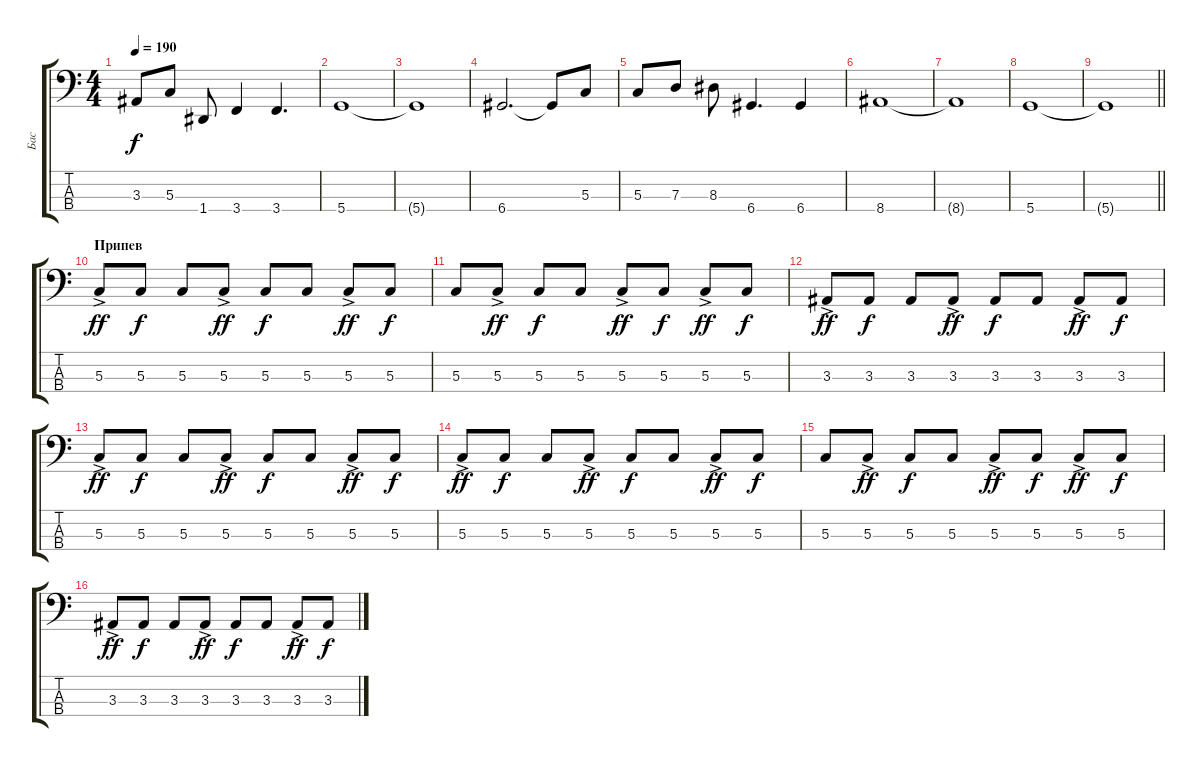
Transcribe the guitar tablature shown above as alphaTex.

\track ("Бас" "Бас") {instrument electricbassfinger}
\staff {score tabs}
\tuning (F2 C2 G1 D1) {hide}
\ts (4 4)
\tempo 190
\clef f4
\ks c
3.3.8{dy f} 5.3.8 1.4.8 3.4.4 3.4.4{d} |
5.4.1 |
5.4{t}.1 |
6.4.2{d} 6.4{t}.8 5.3.8 |
5.3.8 7.3.8 8.3.8 6.4.4{d} 6.4.4 |
8.4.1 |
8.4{t}.1 |
5.4.1 |
\barLineRight lightlight
5.4{t}.1 |
\section ("" "Припев")
5.3{ac}.8{dy ff} 5.3.8{dy f} 5.3.8 5.3{ac}.8{dy ff} 5.3.8{dy f} 5.3.8 5.3{ac}.8{dy ff} 5.3.8{dy f} |
5.3.8 5.3{ac}.8{dy ff} 5.3.8{dy f} 5.3.8 5.3{ac}.8{dy ff} 5.3.8{dy f} 5.3{ac}.8{dy ff} 5.3.8{dy f} |
3.3{ac}.8{dy ff} 3.3.8{dy f} 3.3.8 3.3{ac}.8{dy ff} 3.3.8{dy f} 3.3.8 3.3{ac}.8{dy ff} 3.3.8{dy f} |
5.3{ac}.8{dy ff} 5.3.8{dy f} 5.3.8 5.3{ac}.8{dy ff} 5.3.8{dy f} 5.3.8 5.3{ac}.8{dy ff} 5.3.8{dy f} |
5.3{ac}.8{dy ff} 5.3.8{dy f} 5.3.8 5.3{ac}.8{dy ff} 5.3.8{dy f} 5.3.8 5.3{ac}.8{dy ff} 5.3.8{dy f} |
5.3.8 5.3{ac}.8{dy ff} 5.3.8{dy f} 5.3.8 5.3{ac}.8{dy ff} 5.3.8{dy f} 5.3{ac}.8{dy ff} 5.3.8{dy f} |
3.3{ac}.8{dy ff} 3.3.8{dy f} 3.3.8 3.3{ac}.8{dy ff} 3.3.8{dy f} 3.3.8 3.3{ac}.8{dy ff} 3.3.8{dy f}
